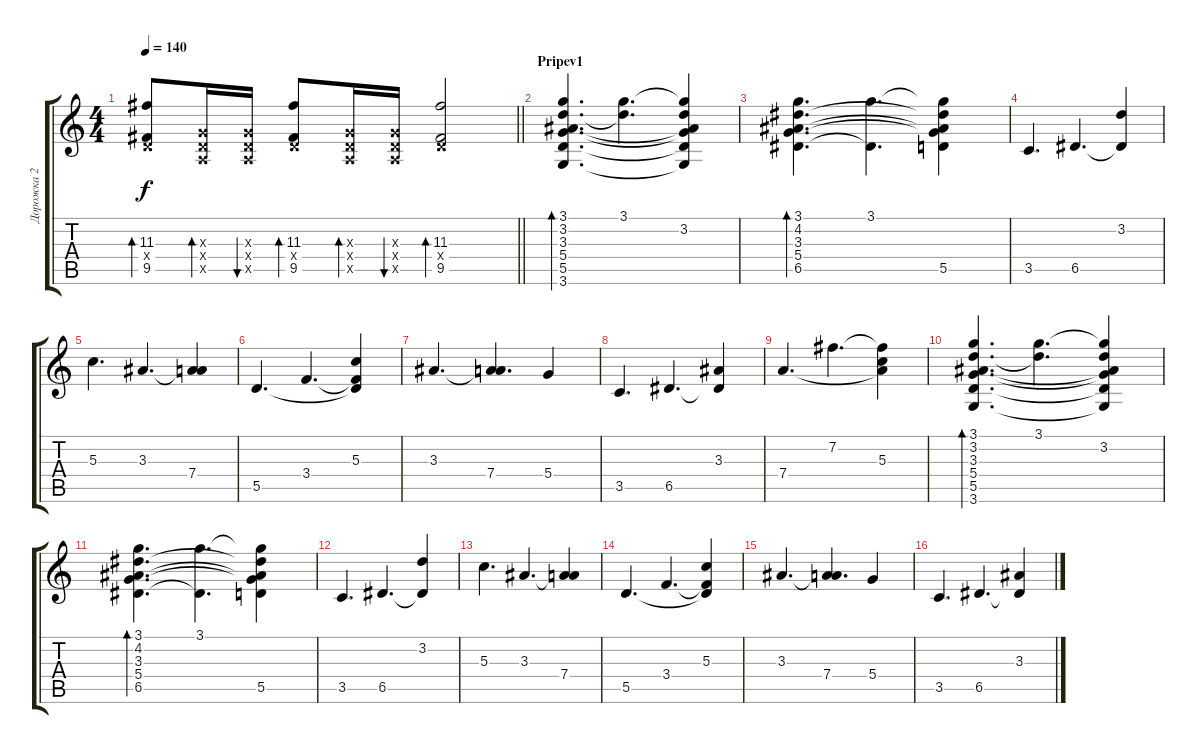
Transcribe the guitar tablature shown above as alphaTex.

\track ("Дорожка 2" "Дорожка 2") {instrument acousticguitarsteel}
\staff {score tabs}
\tuning (E4 B3 G3 D3 A2 E2) {hide}
\ts (4 4)
\tempo 140
\clef g2
\barLineRight lightlight
\ks c
(11.3 0.4{x} 9.5).8{bd 60 dy f} (0.3{x} 0.4{x} 0.5{x}).16{bd 60} (0.3{x} 0.4{x} 0.5{x}).16{bu 60} (11.3 0.4{x} 9.5).8{bd 60} (0.3{x} 0.4{x} 0.5{x}).16{bd 60} (0.3{x} 0.4{x} 0.5{x}).16{bu 60} (11.3 0.4{x} 9.5).2{bd 60} |
\section ("" "Pripev1")
(3.1 3.2 3.3 5.4 5.5 3.6).4{d bd 60} (3.1 3.2{t}).4{d} (3.1{t} 3.2 3.3{t} 5.4{t} 5.5{t} 3.6{t}).4 |
(3.1 4.2 3.3 5.4 6.5).4{d bd 60} (3.1 6.5{t}).4{d} (3.1{t} 4.2{t} 3.3{t} 5.4{t} 5.5).4 |
3.5.4{d} 6.5.4{d} (3.2 6.5{t}).4 |
5.3.4{d} 3.3.4{d} (3.3{t} 7.4).4 |
5.5.4{d} 3.4.4{d} (5.3 3.4{t} 5.5{t}).4 |
3.3.4{d} (3.3{t} 7.4).4{d} 5.4.4 |
3.5.4{d} 6.5.4{d} (3.3 6.5{t}).4 |
7.4.4{d} 7.2.4{d} (7.2{t} 5.3 7.4{t}).4 |
(3.1 3.2 3.3 5.4 5.5 3.6).4{d bd 60} (3.1 3.2{t}).4{d} (3.1{t} 3.2 3.3{t} 5.4{t} 5.5{t} 3.6{t}).4 |
(3.1 4.2 3.3 5.4 6.5).4{d bd 60} (3.1 6.5{t}).4{d} (3.1{t} 4.2{t} 3.3{t} 5.4{t} 5.5).4 |
3.5.4{d} 6.5.4{d} (3.2 6.5{t}).4 |
5.3.4{d} 3.3.4{d} (3.3{t} 7.4).4 |
5.5.4{d} 3.4.4{d} (5.3 3.4{t} 5.5{t}).4 |
3.3.4{d} (3.3{t} 7.4).4{d} 5.4.4 |
3.5.4{d} 6.5.4{d} (3.3 6.5{t}).4
